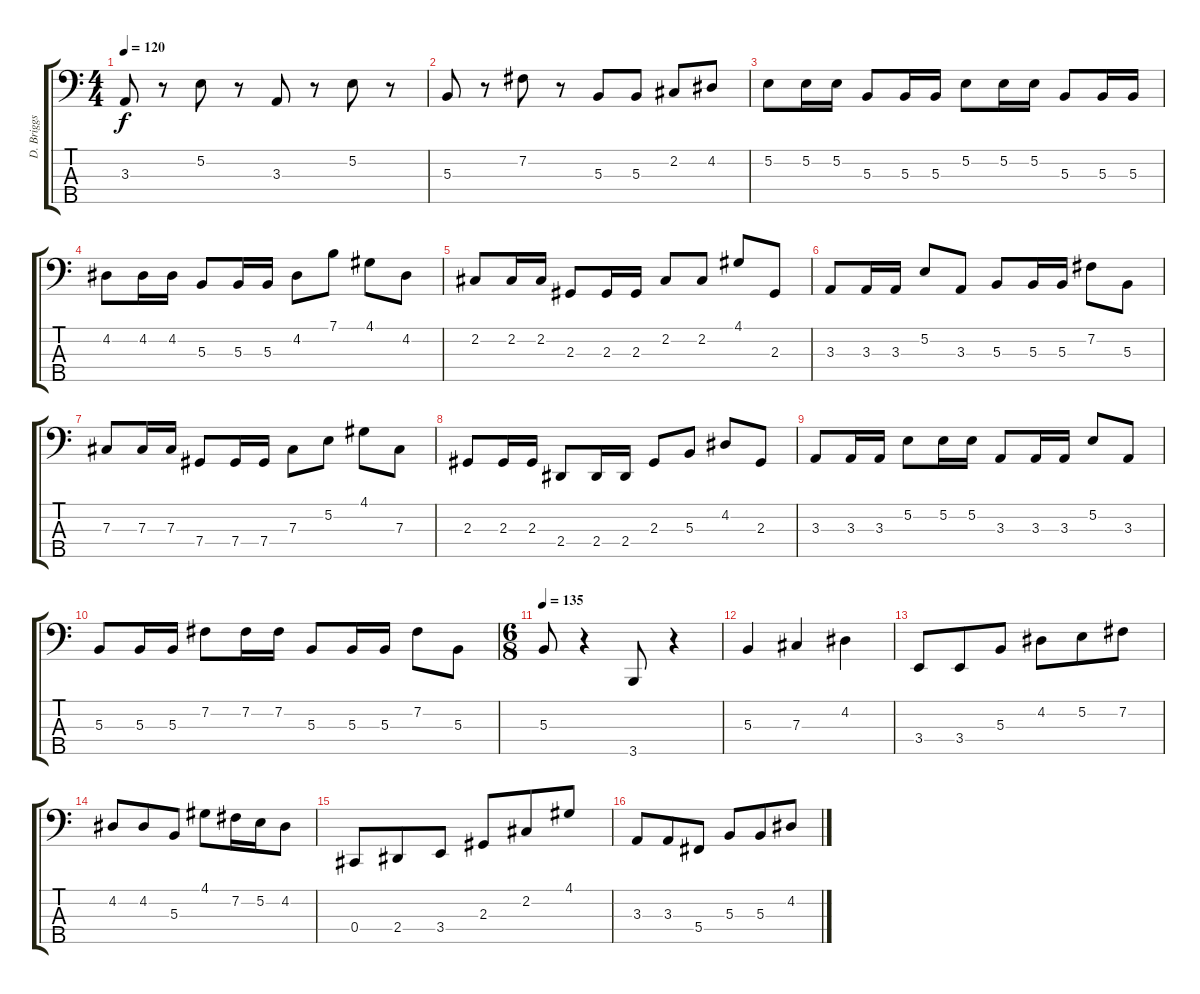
\track ("D. Briggs Bass" "D. Briggs ") {instrument electricbassfinger}
\staff {score tabs}
\tuning (E2 B1 Gb1 Db1 Ab0) {hide}
\ts (4 4)
\tempo 120
\clef f4
\ks c
3.3.8{dy f} r.8 5.2.8 r.8 3.3.8 r.8 5.2.8 r.8 |
5.3.8 r.8 7.2.8 r.8 5.3.8 5.3.8 2.2.8 4.2.8 |
5.2.8 5.2.16 5.2.16 5.3.8 5.3.16 5.3.16 5.2.8 5.2.16 5.2.16 5.3.8 5.3.16 5.3.16 |
4.2.8 4.2.16 4.2.16 5.3.8 5.3.16 5.3.16 4.2.8 7.1.8 4.1.8 4.2.8 |
2.2.8 2.2.16 2.2.16 2.3.8 2.3.16 2.3.16 2.2.8 2.2.8 4.1.8 2.3.8 |
3.3.8 3.3.16 3.3.16 5.2.8 3.3.8 5.3.8 5.3.16 5.3.16 7.2.8 5.3.8 |
7.3.8 7.3.16 7.3.16 7.4.8 7.4.16 7.4.16 7.3.8 5.2.8 4.1.8 7.3.8 |
2.3.8 2.3.16 2.3.16 2.4.8 2.4.16 2.4.16 2.3.8 5.3.8 4.2.8 2.3.8 |
3.3.8 3.3.16 3.3.16 5.2.8 5.2.16 5.2.16 3.3.8 3.3.16 3.3.16 5.2.8 3.3.8 |
5.3.8 5.3.16 5.3.16 7.2.8 7.2.16 7.2.16 5.3.8 5.3.16 5.3.16 7.2.8 5.3.8 |
\ts (6 8)
\tempo 135
5.3.8 r.4 3.5.8 r.4 |
5.3.4 7.3.4 4.2.4 |
3.4.8 3.4.8 5.3.8 4.2.8 5.2.8 7.2.8 |
4.2.8 4.2.8 5.3.8 4.1.8 7.2.16 5.2.16 4.2.8 |
0.4.8 2.4.8 3.4.8 2.3.8 2.2.8 4.1.8 |
3.3.8 3.3.8 5.4.8 5.3.8 5.3.8 4.2.8
